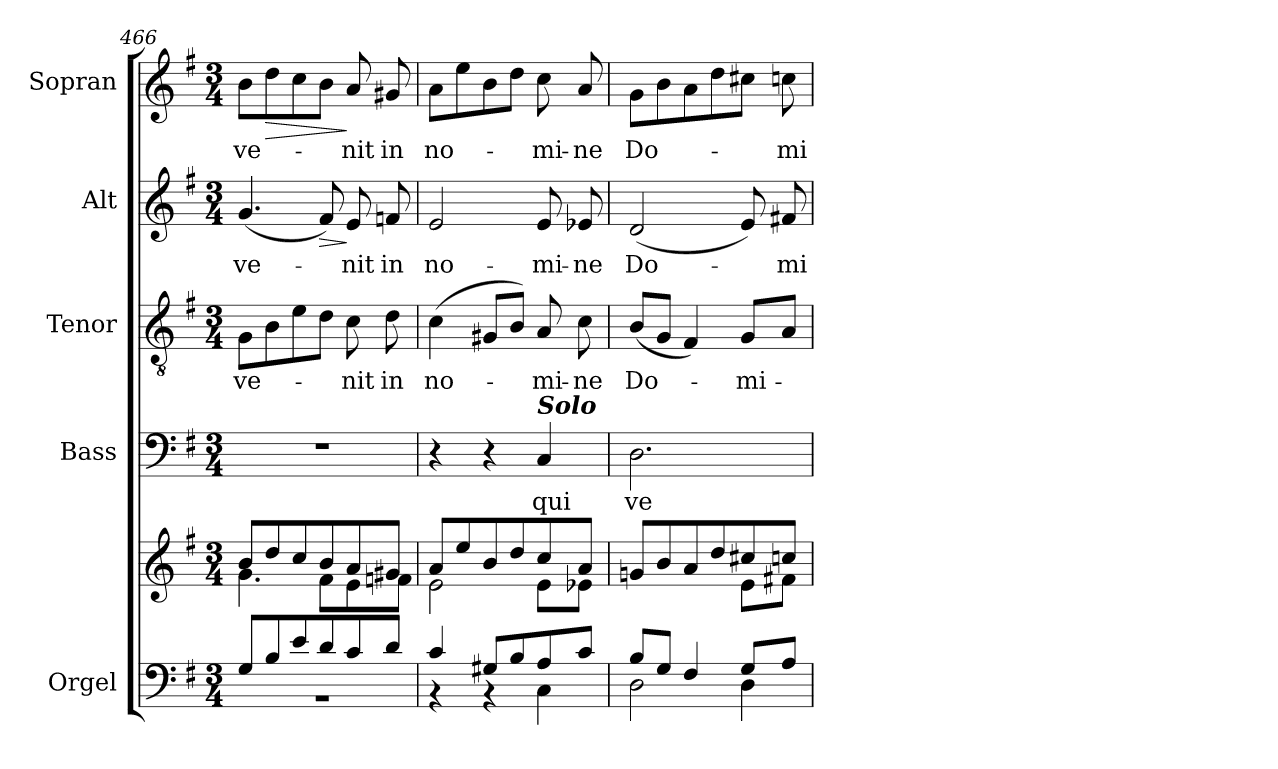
**kern	**kern	**kern	**text	**kern	**text	**kern	**text	**dynam	**kern	**text	**dynam
*part5	*part5	*part4	*part4	*part3	*part3	*part2	*part2	*part2	*part1	*part1	*part1
*staff6	*staff5	*staff4	*staff4	*staff3	*staff3	*staff2	*staff2	*staff2	*staff1	*staff1	*staff1
*I"Orgel	*	*I"Bass	*	*I"Tenor	*	*I"Alt	*	*	*I"Sopran	*	*
*I'Org.	*	*I'B.	*	*I'T.	*	*I'A.	*	*	*I'S.	*	*
*clefF4	*clefG2	*clefF4	*	*clefGv2	*	*clefG2	*	*	*clefG2	*	*
*k[f#]	*k[f#]	*k[f#]	*	*k[f#]	*	*k[f#]	*	*	*k[f#]	*	*
*G:	*G:	*G:	*	*G:	*	*G:	*	*	*G:	*	*
*M3/4	*M3/4	*M3/4	*	*M3/4	*	*M3/4	*	*	*M3/4	*	*
=466	=466	=466	=466	=466	=466	=466	=466	=466	=466	=466	=466
*^	*	*	*	*	*	*	*	*	*	*	*
!	!LO:N:vis=1	!	!	!	!	!LO:LY:b	!	!LO:LY:b	!	!	!LO:LY:b	!
*	*	*^	*	*	*	*	*	*	*	*	*	*
8G/L	2.rBB	8b/L	4.g\	2.r	.	8G\L	ve-	(<4.g/	ve-	.	8b\L	ve-	.
!	!	!	!	!	!	!	!	!	!	!	!	!	!LO:HP:b
8B/	.	8dd/	.	.	.	8B\	.	.	.	.	8dd\	.	>
8e/	.	8cc/	.	.	.	8e\	.	.	.	.	8cc\	.	.
!	!	!	!	!	!	!	!	!	!	!LO:HP:b	!	!	!
8d/	.	8b/	8f#\L	.	.	8d\J	.	8f#/)	.	>	8b\J	.	.
!	!	!	!	!	!	!	!LO:LY:b	!	!LO:LY:b	!	!	!LO:LY:b	!
8c/	.	8a/	8e\	.	.	8c\	-nit	8e/	-nit	]	8a/	-nit	]
!	!	!	!	!	!	!	!LO:LY:b	!	!LO:LY:b	!	!	!LO:LY:b	!
8d/J	.	8g#X/J	8fn\J	.	.	8d\	in	8fn/	in	.	8g#X/	in	.
=467	=467	=467	=467	=467	=467	=467	=467	=467	=467	=467	=467	=467	=467
!	!	!	!	!	!	!	!LO:LY:b	!	!LO:LY:b	!	!	!LO:LY:b	!
4c/	4rBB	8a/L	2e\	4r	.	(>4c\	no-	2e/	no-	.	8a\L	no-	.
.	.	8ee/	.	.	.	.	.	.	.	.	8ee\	.	.
8G#X/L	4rBB	8b/	.	4r	.	8G#X/L	.	.	.	.	8b\	.	.
8B/	.	8dd/	.	.	.	8B/J)	.	.	.	.	8dd\J	.	.
!	!	!	!	!LO:TX:a:Bi:t=Solo	!	!	!	!	!	!	!	!	!
!	!	!	!	!	!LO:LY:b	!	!LO:LY:b	!	!LO:LY:b	!	!	!LO:LY:b	!
8A/	4C\	8cc/	8e\L	4C/	qui	8A/	-mi-	8e/	-mi-	.	8cc\	-mi-	.
!	!	!	!	!	!	!	!LO:LY:b	!	!LO:LY:b	!	!	!LO:LY:b	!
8c/J	.	8a/J	8e-X\J	.	.	8c\	-ne	8e-X/	-ne	.	8a/	-ne	.
=468	=468	=468	=468	=468	=468	=468	=468	=468	=468	=468	=468	=468	=468
!	!	!	!	!	!LO:LY:b	!	!LO:LY:b	!	!LO:LY:b	!	!	!LO:LY:b	!
8B/L	2D\	8gn/L	2ryy	2.D\	ve-	(<8B/L	Do-	(<2d/	Do-	.	8g\L	Do-	.
8G/J	.	8b/	.	.	.	8G/J	.	.	.	.	8b\	.	.
4F#/	.	8a/	.	.	.	4F#/)	.	.	.	.	8a\	.	.
.	.	8dd/	.	.	.	.	.	.	.	.	8dd\	.	.
!	!	!	!	!	!	!	!LO:LY:b	!	!	!	!	!	!
8G/L	4D\	8cc#X/	8e\L	.	.	8G/L	-mi-	8e/)	.	.	8cc#X\J	.	.
!	!	!	!	!	!	!	!	!	!LO:LY:b	!	!	!LO:LY:b	!
8A/J	.	8ccn/J	8f#X\J	.	.	8A/J	.	8f#X/	-mi-	.	8ccn\	-mi-	.
*v	*v	*	*	*	*	*	*	*	*	*	*	*	*
*	*v	*v	*	*	*	*	*	*	*	*	*	*
=	=	=	=	=	=	=	=	=	=	=	=
*-	*-	*-	*-	*-	*-	*-	*-	*-	*-	*-	*-
